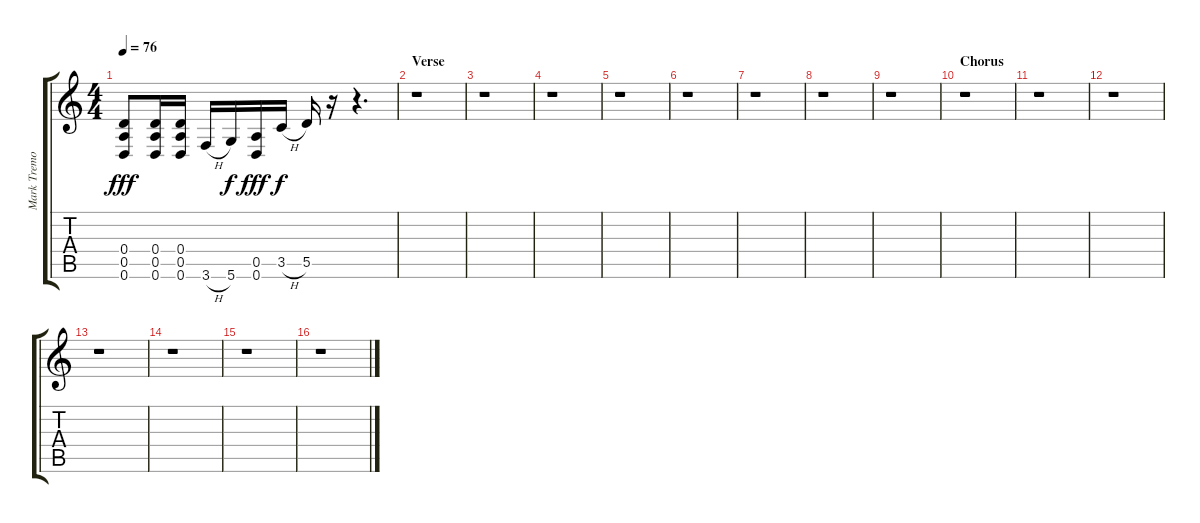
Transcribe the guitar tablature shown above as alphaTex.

\track ("Mark Tremonti - Clean Guitar" "Mark Tremo") {instrument electricguitarclean}
\staff {score tabs}
\tuning (E4 B3 G3 D3 A2 D2) {hide}
\ts (4 4)
\tempo 76
\clef g2
\ks c
(0.4 0.5 0.6).8{dy fff} (0.4 0.5 0.6).16 (0.4 0.5 0.6).16 3.6{h}.16 5.6.16{dy f} (0.5 0.6).16{dy fff} 3.5{h}.16{dy f} 5.5.16 r.16 r.4{d} |
\section ("" "Verse")
r.1 |
r.1 |
r.1 |
r.1 |
r.1 |
r.1 |
r.1 |
r.1 |
\section ("" "Chorus")
r.1 |
r.1 |
r.1 |
r.1 |
r.1 |
r.1 |
r.1
